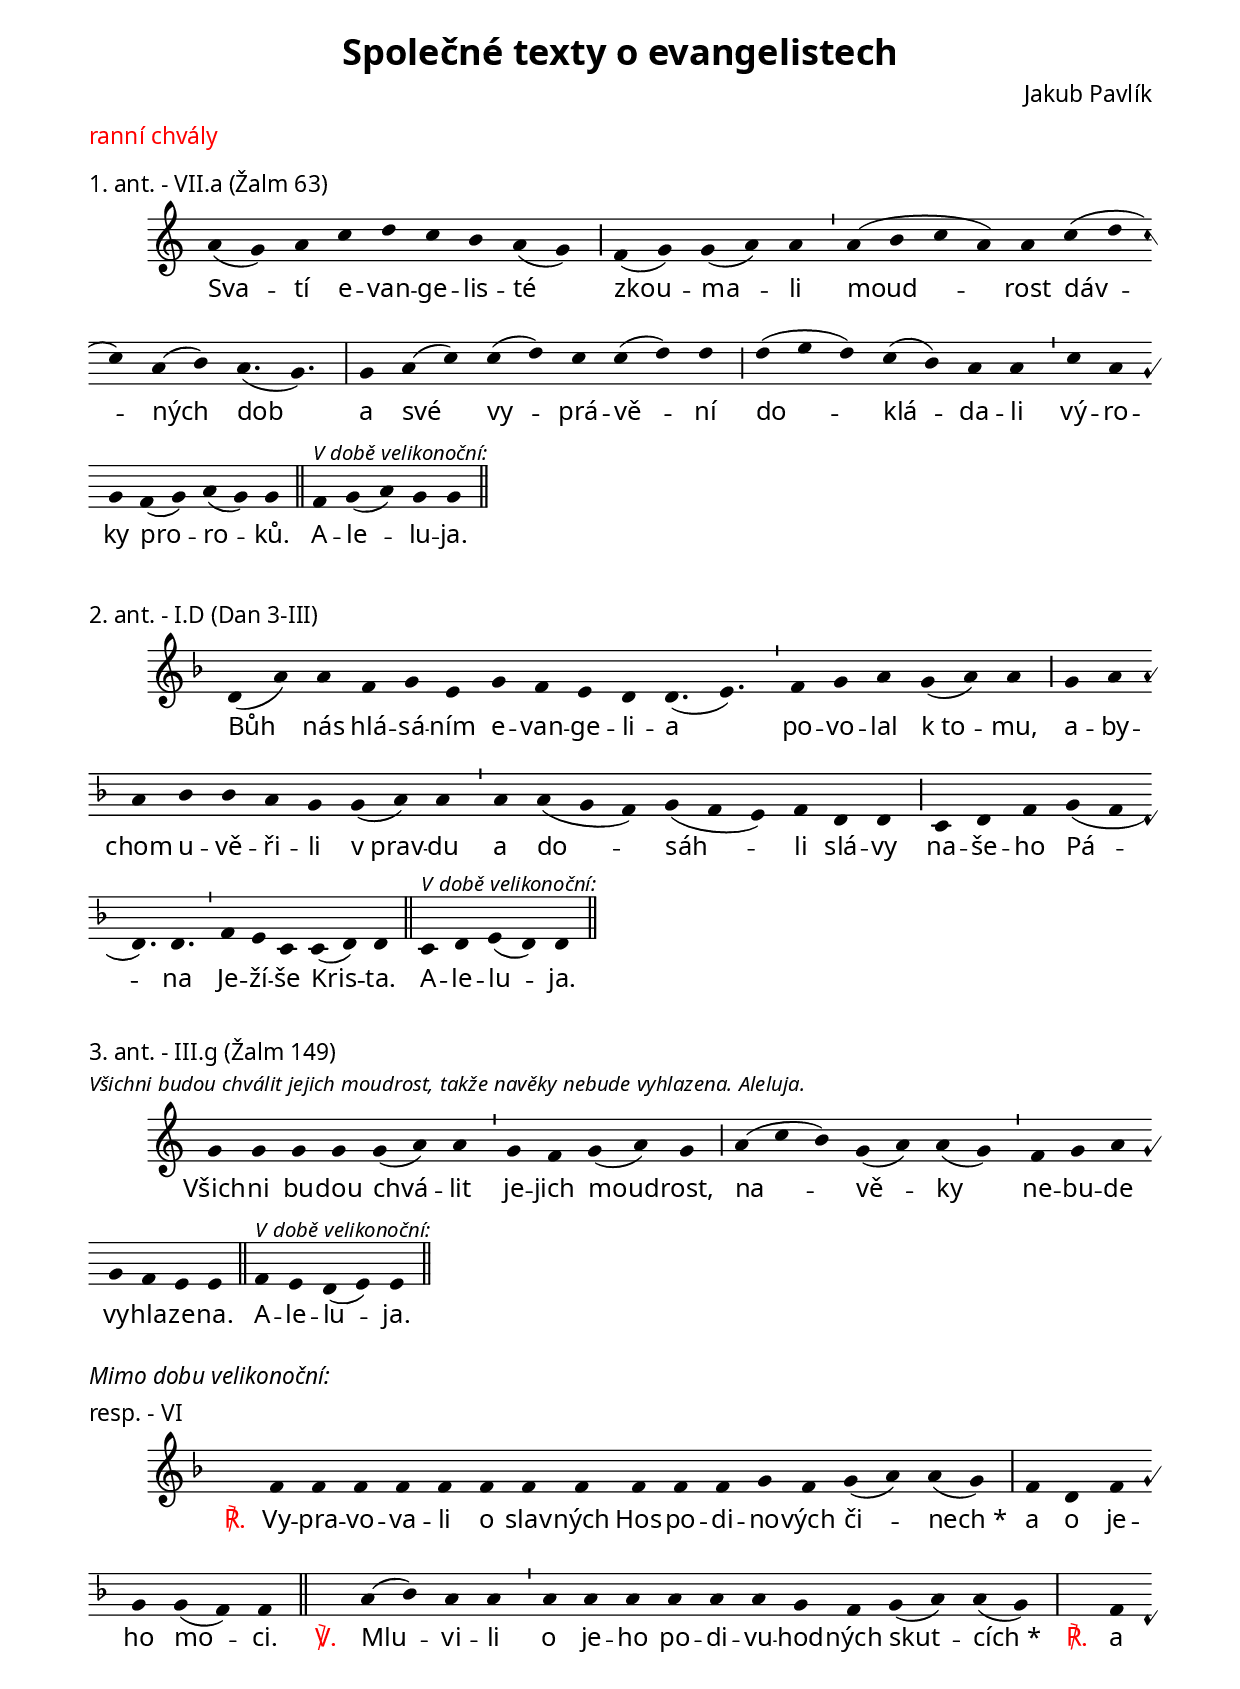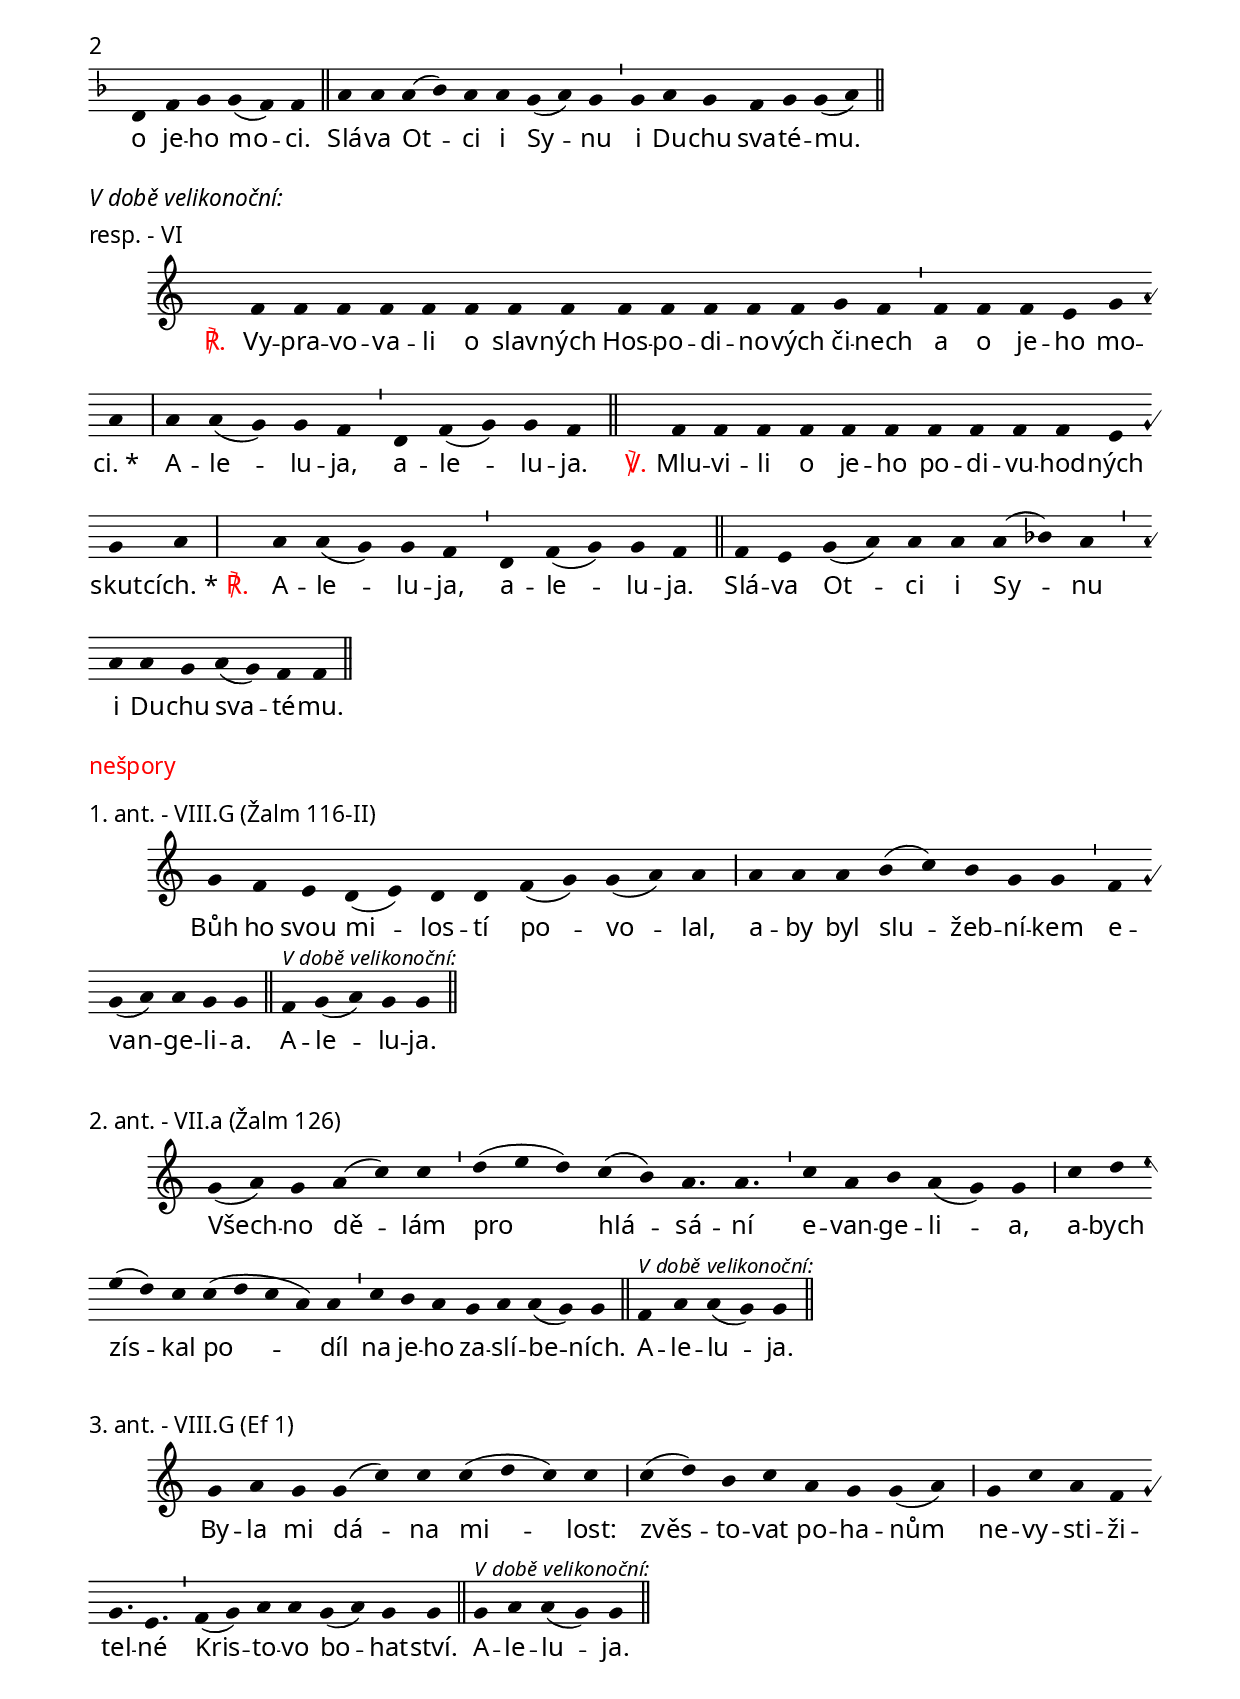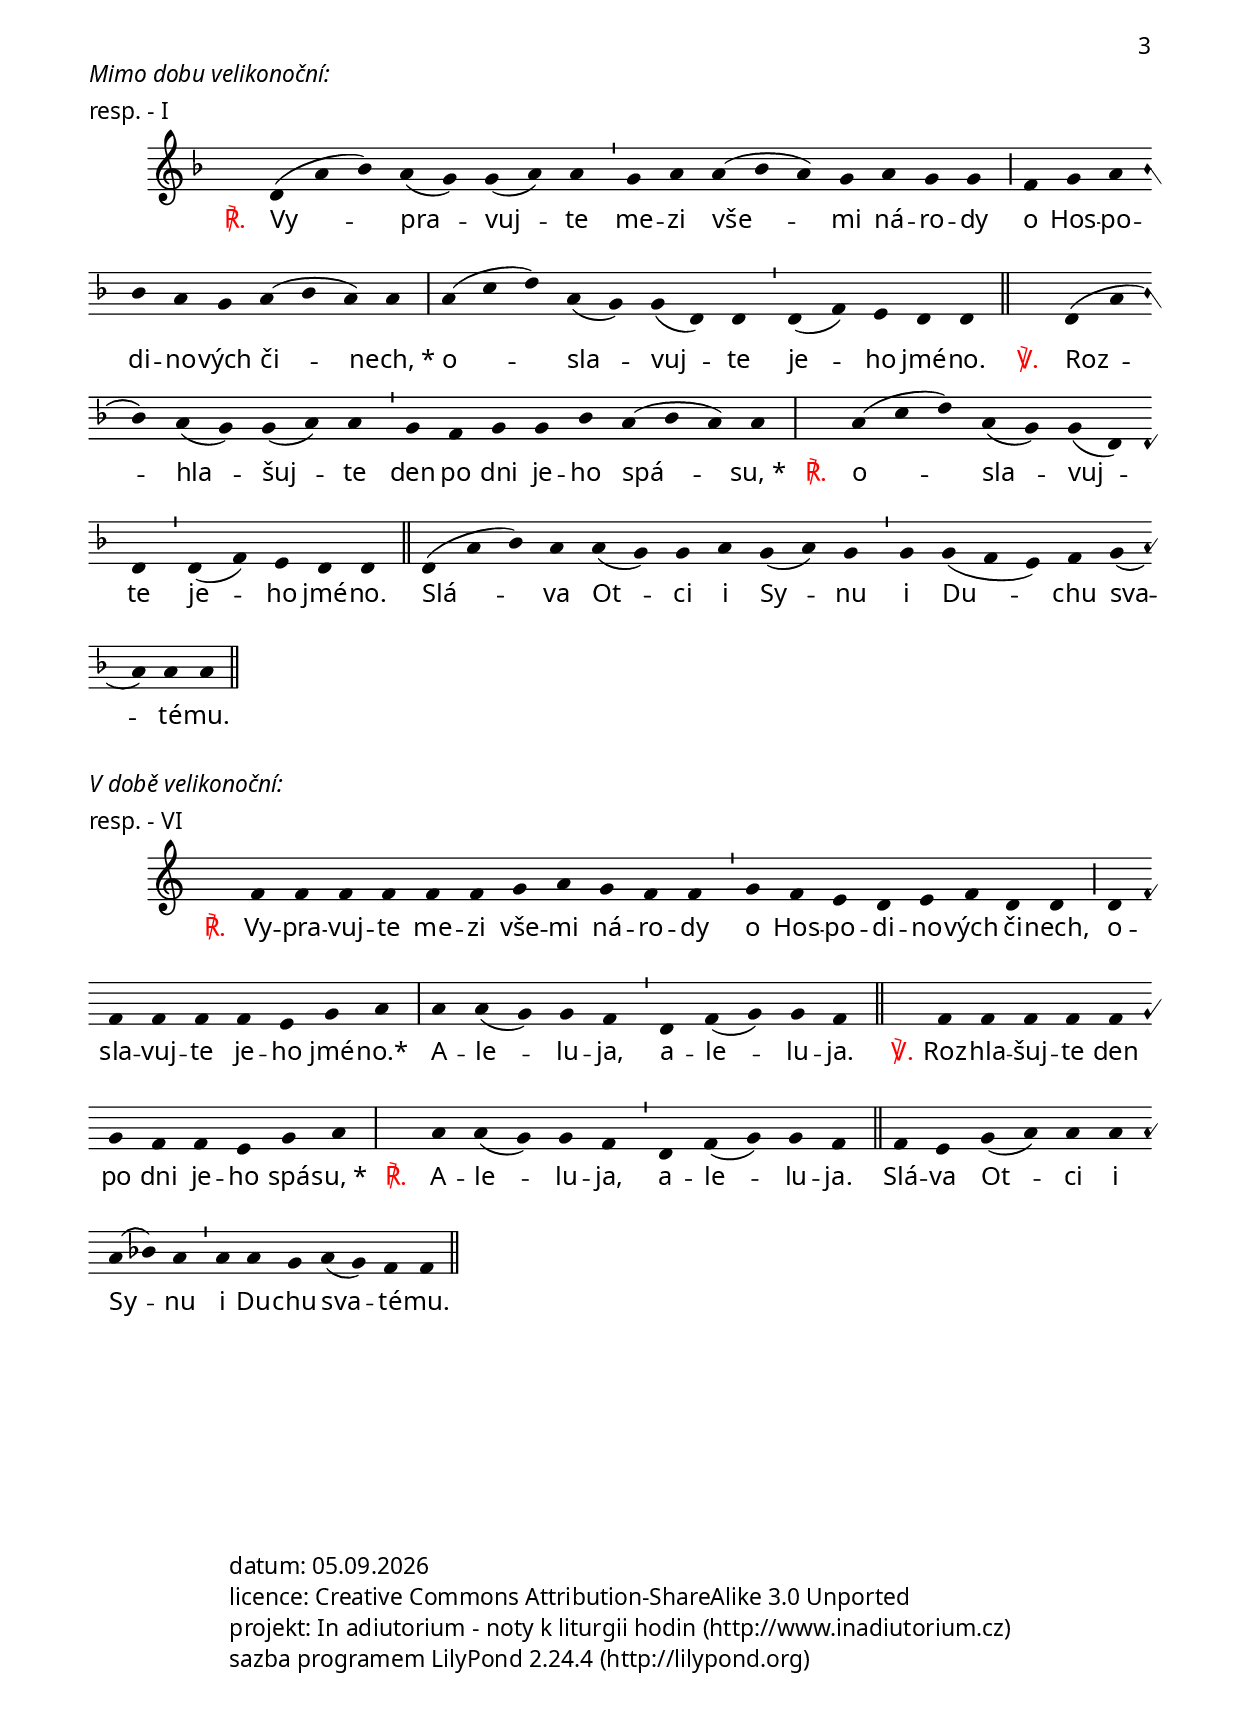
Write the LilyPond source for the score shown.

\version "2.15.37"

\header {
  title = "Společné texty o evangelistech"
  composer = "Jakub Pavlík"
}

\include "../spolecne.ly"
\include "../dilyresponsorii.ly"

\markup {\nadpisHodinka {"ranní chvály"}}

\score {
  \relative c'' {
    \choralniRezim
    a4( g) a c d c b a( g) \barMaior
    f4( g) g( a) a \barMin
    a( b c a) a c( d c) a( b) a4.( g) \barMax
    g4 a( c) c( d) c c( d) d \barMaior
    d( e d) c( b) a a \barMin
    c a g f( g) a( g) g \barFinalis

    f^\markup\rubrVelikAleluja g( a) g g \barFinalis
  }
  \addlyrics {
    Sva -- tí e -- van -- ge -- lis -- té
    zkou -- ma -- li
    moud -- rost dáv -- ných dob
    a své vy -- prá -- vě -- ní
    do -- klá -- da -- li
    vý -- ro -- ky pro -- ro -- ků.

    A -- le -- lu -- ja.
  }
  \header {
    quid = "1. ant."
    modus = "VII"
    differentia = "a"
    psalmus = "Žalm 63"
    id = "rch-a1"
    piece = \markup {\sestavTitulek}
  }
}

\score {
  \relative c' {
    \choralniRezim
    \key f \major
    d4( a') a f g e g f e d d4.( e) \barMin
    f4 g a g( a) a \barMaior
    g a a bes bes a g g( a) a \barMin
    a a( g f) g( f e) f d d \barMaior
    c d f g( f d4.) d \barMin f4 e c c( d) d \barFinalis

    c^\markup\rubrVelikAleluja d e( d) d \barFinalis
  }
  \addlyrics {
    Bůh nás hlá -- sá -- ním e -- van -- ge -- li -- a
    po -- vo -- lal k_to -- mu,
    a -- by -- chom u -- vě -- ři -- li v_prav -- du
    a do -- sáh -- li slá -- vy
    na -- še -- ho Pá -- na Je -- ží -- še Kris -- ta.

    A -- le -- lu -- ja.
  }
  \header {
    quid = "2. ant."
    modus = "I"
    differentia = "D"
    psalmus = "Dan 3-III"
    id = "rch-a2"
    piece = \markup {\sestavTitulek}
  }
}

\score {
  \relative c'' {
    \choralniRezim
    g4 g g g g( a) a \barMin g f g( a) g \barMaior
    a( c b) g( a) a( g) \barMin f g a g f e e \barFinalis
    f^\markup\rubrVelikAleluja e d( e) e \barFinalis
  }
  \addlyrics {
    Všich -- ni bu -- dou chvá -- lit je -- jich moud -- rost,
    % tak -- že
    na -- vě -- ky ne -- bu -- de vy -- hla -- ze -- na.

    A -- le -- lu -- ja.
  }
  \header {
    textus_approbatus = "Všichni budou chválit jejich moudrost,
    takže navěky nebude vyhlazena. Aleluja."
    quid = "3. ant."
    modus = "III"
    differentia = "g"
    psalmus = "Žalm 149"
    id = "rch-a3"
    piece = \markup {\sestavTitulek}
  }
}

\markup\italic{Mimo dobu velikonoční:}

\score {
  \relative c' {
    \choralniRezim
    \key f \major

    % R
    \neviditelna f
    f4 f f f f f f f f f f g f g( a) a( g) \barMax
    f d f g g( f) f \barFinalis
    % V
    \neviditelna a
    a( bes) a a \barMin
    a a a a a a g f g( a) a( g) \barMax
    % R
    \neviditelna a
    f d f g g( f) f \barFinalis
    % Slava
    \respVIdoxologie \barFinalis
  }
  \addlyrics {
    \Response Vy -- pra -- vo -- va -- li o slav -- ných
    Hos -- po -- di -- no -- vých či -- nech_*
    a o je -- ho mo -- ci.
    \Verse Mlu -- vi -- li
    o je -- ho po -- di -- vu -- hod -- ných skut -- cích_*
    \Response a o je -- ho mo -- ci.
    \textRespDoxologie
  }
  \header {
    quid = "resp."
    modus = "VI"
    id = "rch-r"
    piece = \markup {\sestavTitulekResp}
  }
}

\markup\italic{V době velikonoční:}

\score {
  \relative c' {
    \choralniRezim

    % R
    \neviditelna f
    f4 f f f f f f f f f f f f g f \barMin
    f f f e g a \barMax
    \respVIalelujaResponsum \barFinalis
    % V
    \neviditelna f
    f4 f f f f f f f f f e g a \barMax
    % R
    \neviditelna a
    \respVIalelujaResponsum \barFinalis
    % Slava
    \respVIalelujaDoxologie \barFinalis
  }
  \addlyrics {
    \Response Vy -- pra -- vo -- va -- li o slav -- ných
    Hos -- po -- di -- no -- vých či -- nech
    a o je -- ho mo -- ci._* \textRespAleluja
    \Verse Mlu -- vi -- li o je -- ho po -- di -- vu -- hod -- ných
    skut -- cích._*
    \Response \textRespAleluja
    \textRespDoxologie
  }
  \header {
    quid = "resp."
    modus = "VI"
    id = "rch-r-pasch"
    piece = \markup {\sestavTitulekResp}
  }
}

\markup {\nadpisHodinka {"nešpory"}}

\score {
  \relative c'' {
    \choralniRezim
    g f e d( e) d d f( g) g( a) a \barMaior
    a a a b( c) b g g \barMin f g( a) a g g \barFinalis

    f^\markup\rubrVelikAleluja g( a) g g \barFinalis
  }
  \addlyrics {
    Bůh ho svou mi -- los -- tí po -- vo -- lal,
    a -- by byl slu -- žeb -- ní -- kem e -- van -- ge -- li -- a.

    A -- le -- lu -- ja.
  }
  \header {
    quid = "1. ant."
    modus = "VIII"
    differentia = "G"
    psalmus = "Žalm 116-II"
    fial = "commune/commune_pastyr.ly#2ne-a1"
    id = "ne-a1"
    piece = \markup {\sestavTitulek}
  }
}

\score {
  \relative c'' {
    \choralniRezim
    g4( a) g a( c) c \barMin d( e d) c( b) a4. a \barMin c4 a b a( g) g \barMaior
    c d e( d) c c( d c a) a \barMin c b a g a a( g) g \barFinalis

    f^\markup\rubrVelikAleluja a a( g) g \barFinalis
  }
  \addlyrics {
    Všech -- no dě -- lám pro hlá -- sá -- ní e -- van -- ge -- li -- a,
    a -- bych zís -- kal po -- díl na je -- ho za -- slí -- be -- ních.

    A -- le -- lu -- ja.
  }
  \header {
    quid = "2. ant."
    modus = "VII"
    differentia = "a"
    psalmus = "Žalm 126"
    id = "ne-a2"
    piece = \markup {\sestavTitulek}
  }
}

\score {
  \relative c'' {
    \choralniRezim
    g4 a g g( c) c c( d c) c \barMaior
    c4( d) b c a g g( a) \barMaior
    g c a f g4. e \barMin f4( g) a a g( a) g g \barFinalis

    g^\markup\rubrVelikAleluja a a( g) g \barFinalis
  }
  \addlyrics {
    By -- la mi dá -- na mi -- lost:
    zvěs -- to -- vat po -- ha -- nům
    ne -- vy -- sti -- ži -- tel -- né Kris -- to -- vo bo -- hat -- ství.

    A -- le -- lu -- ja.
  }
  \header {
    quid = "3. ant."
    modus = "VIII"
    differentia = "G"
    psalmus = "Ef 1"
    id = "ne-a3"
    piece = \markup {\sestavTitulek}
  }
}

\markup\italic{Mimo dobu velikonoční:}

\score {
  \relative c' {
    \choralniRezim
    \key f \major
    % R
    \neviditelna d
    d4( a' bes) a( g) g( a) a \barMin
    g a a( bes a) g a g g \barMaior
    f g a bes a g a( bes a) a \barMax
    a( c d) a( g) g( d) d \barMin d( f) e d d \barFinalis
    % V
    \neviditelna a
    d( a' bes) a( g) g( a) a \barMin g f g g bes a( bes a) a \barMax
    % R
    \neviditelna a
    a( c d) a( g) g( d) d \barMin d( f) e d d \barFinalis
    % Slava
    d4( a' bes) a a( g) g a g( a) g \barMin g g( f e) f g( a) a a \barFinalis
  }
  \addlyrics {
    \Response Vy -- pra -- vuj -- te
    me -- zi vše -- mi ná -- ro -- dy
    o Hos -- po -- di -- no -- vých či -- nech,_*
    o -- sla -- vuj -- te je -- ho jmé -- no.
    \Verse Roz -- hla -- šuj -- te den po dni je -- ho spá -- su,_*
    \Response o -- sla -- vuj -- te je -- ho jmé -- no.
    \textRespDoxologie
  }
  \header {
    quid = "resp."
    modus = "I"
    fial = "commune/commune_apostol.ly#2ne-resp"
    id = "ne-r"
    piece = \markup {\sestavTitulekResp}
  }
}

\markup\italic{V době velikonoční:}

\score {
  \relative c' {
    \choralniRezim

    % R
    \neviditelna f
    f f f f f f g a g f f \barMin
    g f e d e f d d \barMaior
    d f f f f e g a \barMax
    \respVIalelujaResponsum \barFinalis
    % V
    \neviditelna f
    f f f f f g f f e g a \barMax
    % R
    \neviditelna a
    \respVIalelujaResponsum \barFinalis
    % Slava
    \respVIalelujaDoxologie \barFinalis
  }
  \addlyrics {
    \Response Vy -- pra -- vuj -- te me -- zi vše -- mi ná -- ro -- dy
    o Hos -- po -- di -- no -- vých či -- nech,
    o -- sla -- vuj -- te je -- ho jmé -- no.* \textRespAleluja
    \Verse Roz -- hla -- šuj -- te den po dni je -- ho spá -- su,_*
    \Response \textRespAleluja
    \textRespDoxologie
  }
  \header {
    quid = "resp."
    modus = "VI"
    fial = "commune/commune_apostol.ly#2ne-resp-velik"
    id = "ne-r-pasch"
    piece = \markup {\sestavTitulekResp}
  }
}